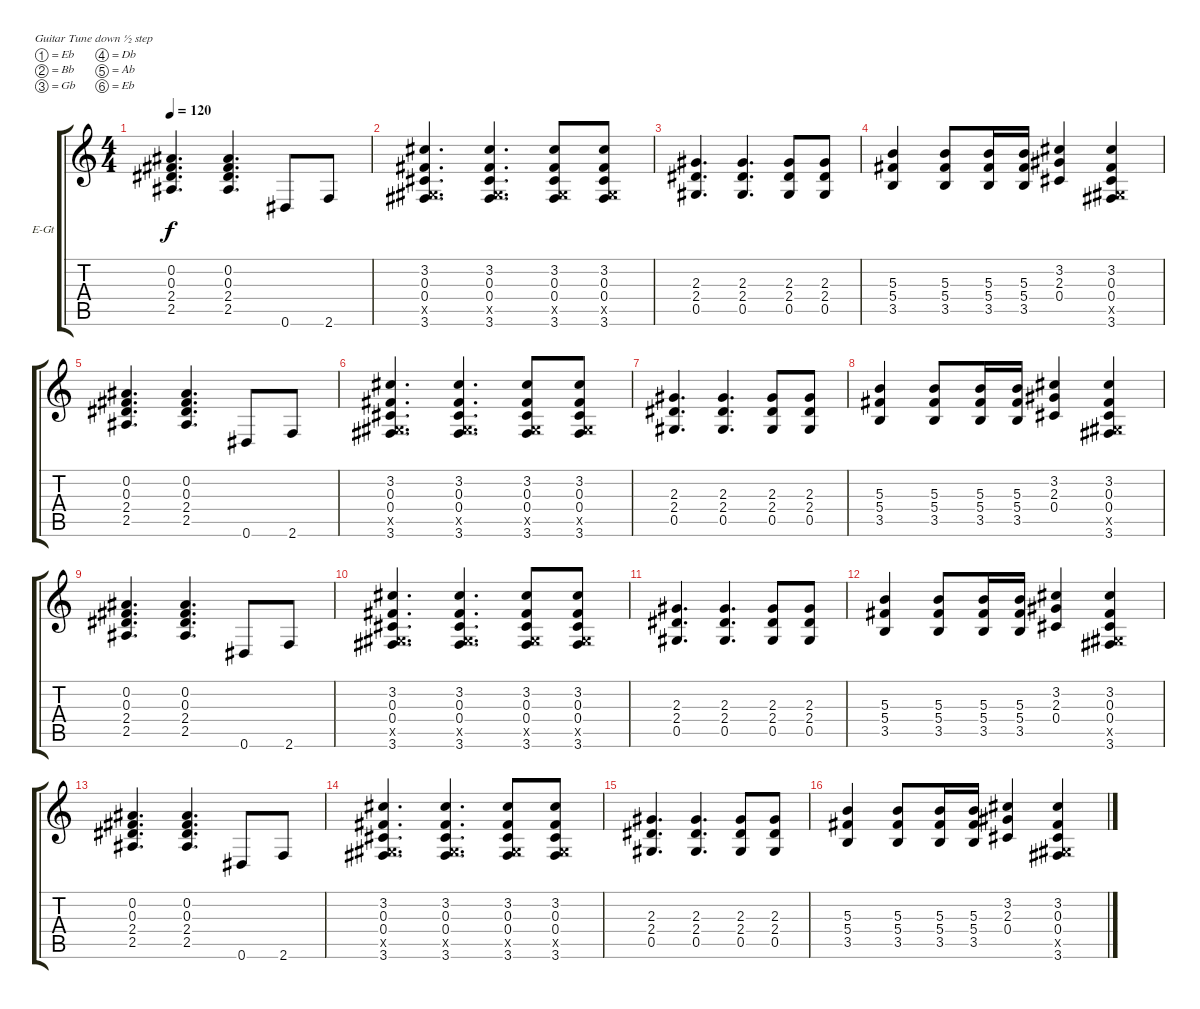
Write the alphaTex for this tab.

\bracketExtendMode groupsimilarinstruments
\firstSystemTrackNameOrientation horizontal
\otherSystemsTrackNameOrientation horizontal
\track ("gtr 4" "E-Gt") {instrument electricguitarclean}
\staff {score tabs}
\tuning (Eb4 Bb3 Gb3 Db3 Ab2 Eb2)
\ts (4 4)
\tempo 120
\clef g2
\ks c
(0.2 0.3 2.4 2.5).4{d dy f} (0.2 0.3 2.4 2.5).4{d} 0.6.8 2.6.8 |
(3.2 0.3 0.4 0.5{x} 3.6).4{d} (3.2 0.3 0.4 0.5{x} 3.6).4{d} (3.2 0.3 0.4 0.5{x} 3.6).8 (3.2 0.3 0.4 0.5{x} 3.6).8 |
(2.3 2.4 0.5).4{d} (2.3 2.4 0.5).4{d} (2.3 2.4 0.5).8 (2.3 2.4 0.5).8 |
(5.3 5.4 3.5).4 (5.3 5.4 3.5).8 (5.3 5.4 3.5).16 (5.3 5.4 3.5).16 (3.2 2.3 0.4).4 (3.2 0.3 0.4 0.5{x} 3.6).4 |
(0.2 0.3 2.4 2.5).4{d} (0.2 0.3 2.4 2.5).4{d} 0.6.8 2.6.8 |
(3.2 0.3 0.4 0.5{x} 3.6).4{d} (3.2 0.3 0.4 0.5{x} 3.6).4{d} (3.2 0.3 0.4 0.5{x} 3.6).8 (3.2 0.3 0.4 0.5{x} 3.6).8 |
(2.3 2.4 0.5).4{d} (2.3 2.4 0.5).4{d} (2.3 2.4 0.5).8 (2.3 2.4 0.5).8 |
(5.3 5.4 3.5).4 (5.3 5.4 3.5).8 (5.3 5.4 3.5).16 (5.3 5.4 3.5).16 (3.2 2.3 0.4).4 (3.2 0.3 0.4 0.5{x} 3.6).4 |
(0.2 0.3 2.4 2.5).4{d} (0.2 0.3 2.4 2.5).4{d} 0.6.8 2.6.8 |
(3.2 0.3 0.4 0.5{x} 3.6).4{d} (3.2 0.3 0.4 0.5{x} 3.6).4{d} (3.2 0.3 0.4 0.5{x} 3.6).8 (3.2 0.3 0.4 0.5{x} 3.6).8 |
(2.3 2.4 0.5).4{d} (2.3 2.4 0.5).4{d} (2.3 2.4 0.5).8 (2.3 2.4 0.5).8 |
(5.3 5.4 3.5).4 (5.3 5.4 3.5).8 (5.3 5.4 3.5).16 (5.3 5.4 3.5).16 (3.2 2.3 0.4).4 (3.2 0.3 0.4 0.5{x} 3.6).4 |
(0.2 0.3 2.4 2.5).4{d} (0.2 0.3 2.4 2.5).4{d} 0.6.8 2.6.8 |
(3.2 0.3 0.4 0.5{x} 3.6).4{d} (3.2 0.3 0.4 0.5{x} 3.6).4{d} (3.2 0.3 0.4 0.5{x} 3.6).8 (3.2 0.3 0.4 0.5{x} 3.6).8 |
(2.3 2.4 0.5).4{d} (2.3 2.4 0.5).4{d} (2.3 2.4 0.5).8 (2.3 2.4 0.5).8 |
(5.3 5.4 3.5).4 (5.3 5.4 3.5).8 (5.3 5.4 3.5).16 (5.3 5.4 3.5).16 (3.2 2.3 0.4).4 (3.2 0.3 0.4 0.5{x} 3.6).4
